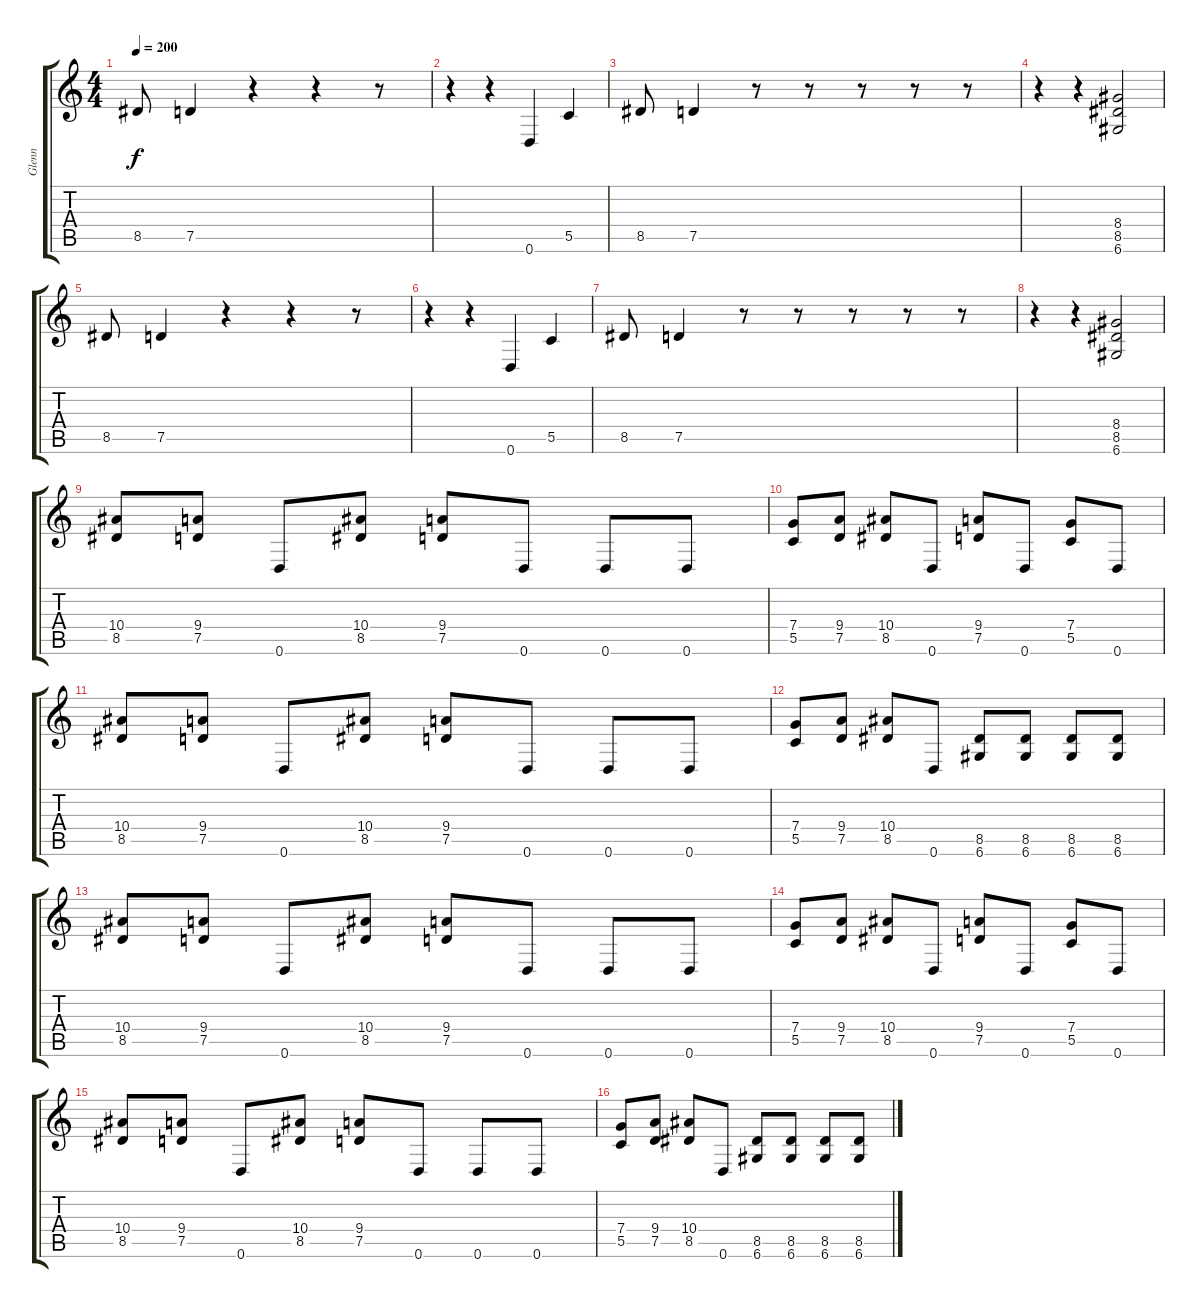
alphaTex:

\track ("Glenn" "Glenn") {instrument distortionguitar}
\staff {score tabs}
\tuning (D4 A3 F3 C3 G2 D2) {hide}
\ts (4 4)
\tempo 200
\clef g2
\ks c
8.5.8{dy f instrument distortionguitar} 7.5.4 r.4 r.4 r.8 |
r.4 r.4 0.6.4 5.5.4 |
8.5.8 7.5.4 r.8 r.8 r.8 r.8 r.8 |
r.4 r.4 (8.4 8.5 6.6).2 |
8.5.8 7.5.4 r.4 r.4 r.8 |
r.4 r.4 0.6.4 5.5.4 |
8.5.8 7.5.4 r.8 r.8 r.8 r.8 r.8 |
r.4 r.4 (8.4 8.5 6.6).2 |
(10.4 8.5).8 (9.4 7.5).8 0.6.8 (10.4 8.5).8 (9.4 7.5).8 0.6.8 0.6.8 0.6.8 |
(7.4 5.5).8 (9.4 7.5).8 (10.4 8.5).8 0.6.8 (9.4 7.5).8 0.6.8 (7.4 5.5).8 0.6.8 |
(10.4 8.5).8 (9.4 7.5).8 0.6.8 (10.4 8.5).8 (9.4 7.5).8 0.6.8 0.6.8 0.6.8 |
(7.4 5.5).8 (9.4 7.5).8 (10.4 8.5).8 0.6.8 (8.5 6.6).8 (8.5 6.6).8 (8.5 6.6).8 (8.5 6.6).8 |
(10.4 8.5).8 (9.4 7.5).8 0.6.8 (10.4 8.5).8 (9.4 7.5).8 0.6.8 0.6.8 0.6.8 |
(7.4 5.5).8 (9.4 7.5).8 (10.4 8.5).8 0.6.8 (9.4 7.5).8 0.6.8 (7.4 5.5).8 0.6.8 |
(10.4 8.5).8 (9.4 7.5).8 0.6.8 (10.4 8.5).8 (9.4 7.5).8 0.6.8 0.6.8 0.6.8 |
(7.4 5.5).8 (9.4 7.5).8 (10.4 8.5).8 0.6.8 (8.5 6.6).8 (8.5 6.6).8 (8.5 6.6).8 (8.5 6.6).8
